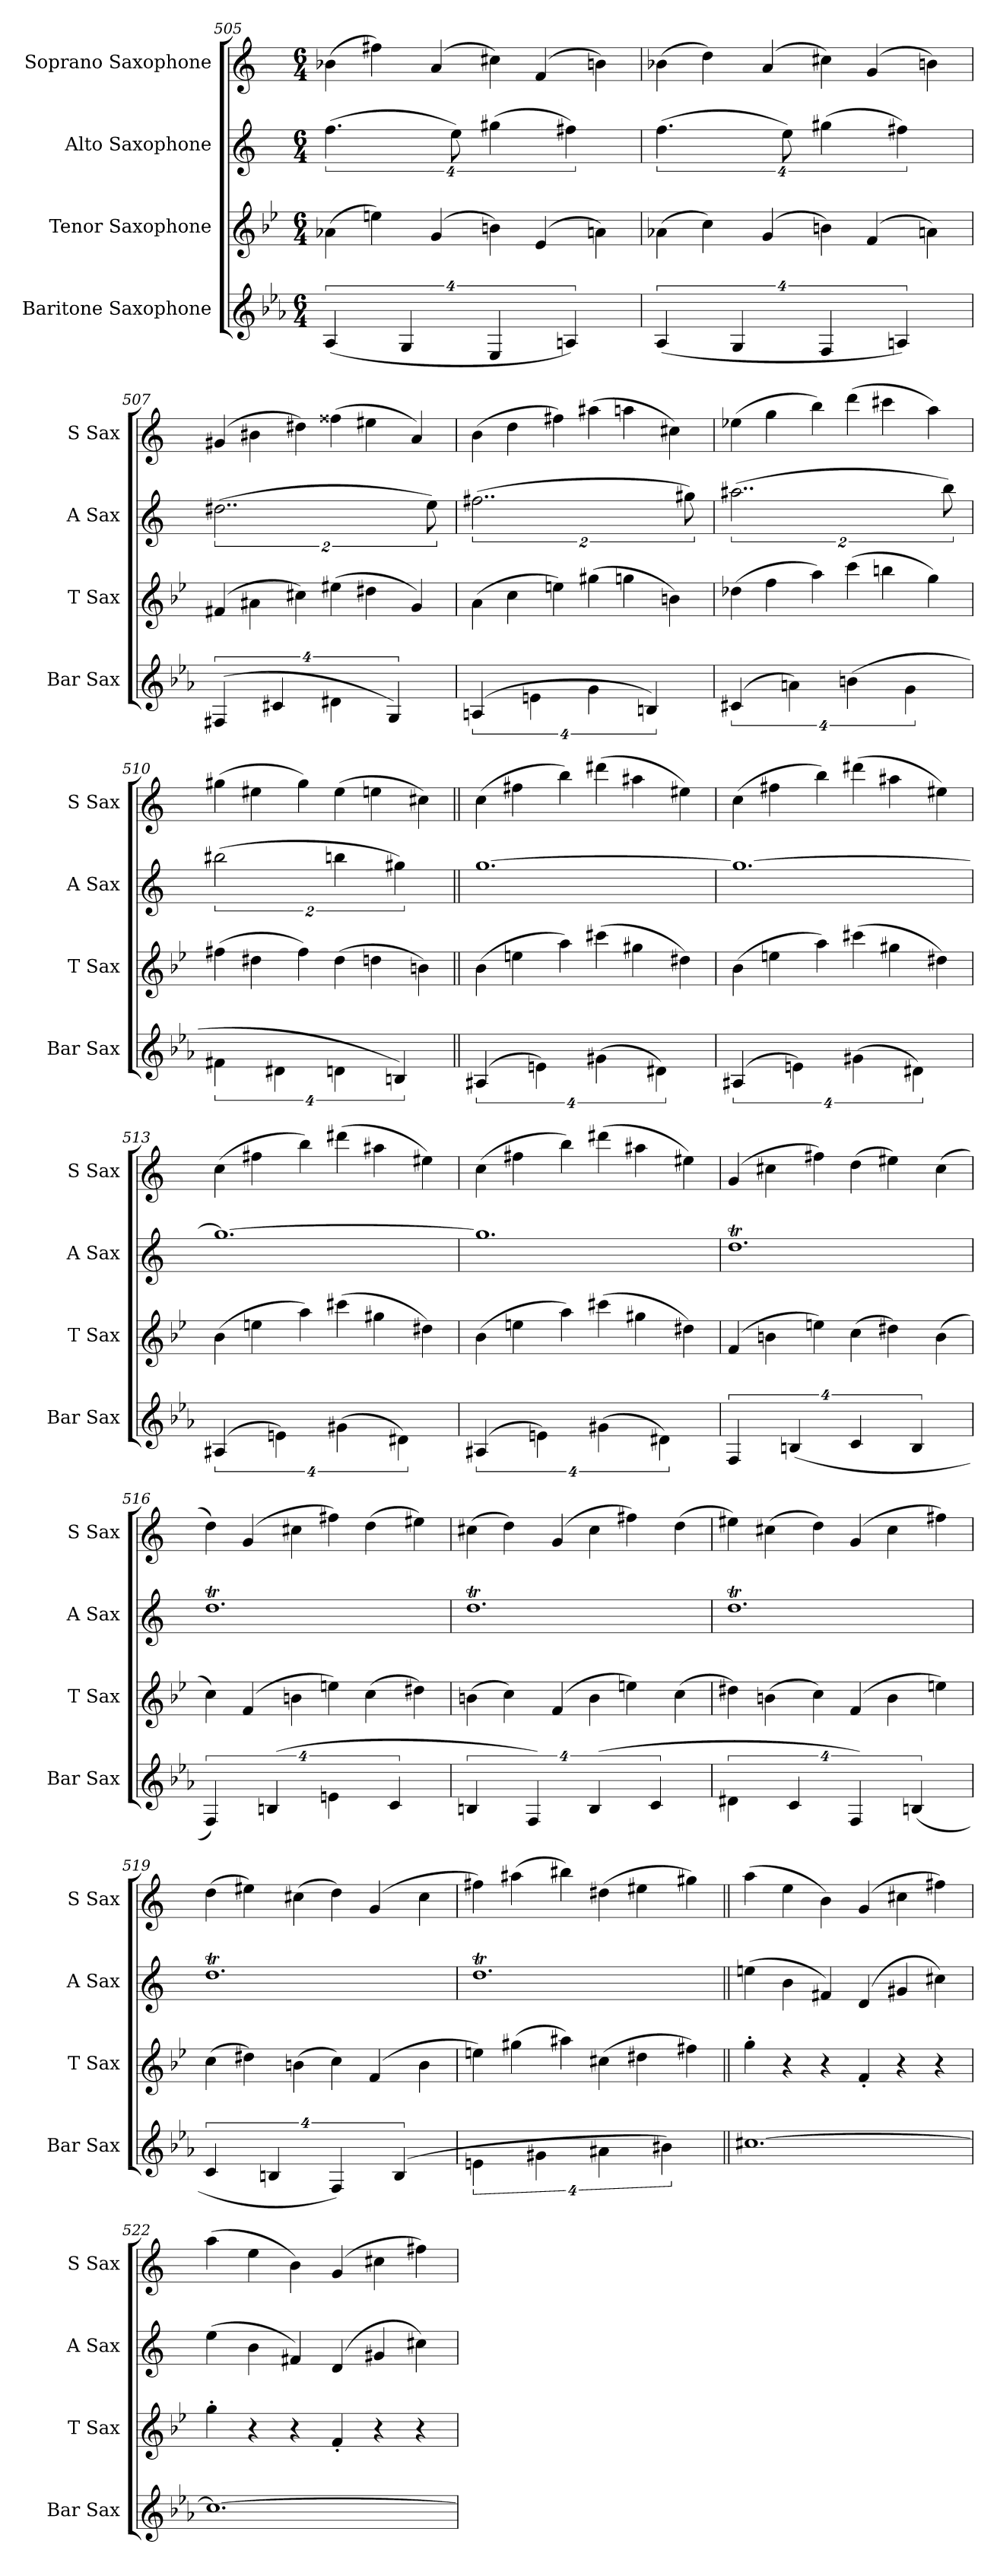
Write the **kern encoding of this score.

**kern	**kern	**kern	**kern
*part4	*part3	*part2	*part1
*staff4	*staff3	*staff2	*staff1
*I"Baritone Saxophone	*I"Tenor Saxophone	*I"Alto Saxophone	*I"Soprano Saxophone
*I'Bar Sax	*I'T Sax	*I'A Sax	*I'S Sax
*clefG2	*clefG2	*clefG2	*clefG2
*ITrd12c21	*ITrd8c14	*ITrd5c9	*ITrd1c2
*k[b-e-a-]	*k[b-e-]	*k[b-e-a-]	*k[b-e-]
*M6/4	*M6/4	*M6/4	*M6/4
=505	=505	=505	=505
(8%3AA-/	(4A-X\	(8%3.a-\	(4a-X\
.	4en\)	.	4een\)
8%3GG/	.	.	.
.	(4G/	.	(4g/
.	.	16%3g\)	.
8%3EE-/	4Bn\)	(8%3bn\	4bn\)
.	(4E-/	.	(4e-/
8%3AAn/)	.	8%3an\)	.
.	4An\)	.	4an\)
=506	=506	=506	=506
(8%3AA-/	(4A-X\	(8%3.a-\	(4a-X\
.	4c\)	.	4cc\)
8%3GG/	.	.	.
.	(4G/	.	(4g/
.	.	16%3g\)	.
8%3FF/	4Bn\)	(8%3bn\	4bn\)
.	(4F/	.	(4f/
8%3AAn/)	.	8%3an\)	.
.	4An\)	.	4an\)
=507	=507	=507	=507
(8%3FF#X/	(4F#X/	(4%3..f#X	(4f#X/
.	4A#X\	.	4a#X\
8%3C#X/	.	.	.
.	4c#X\)	.	4cc#X\)
8%3D#X\	(4e#X\	.	(4ee#X\
.	4d#X\	.	4dd#X\
8%3GG/)	.	.	.
.	4G/)	.	4g/)
.	.	16%3g\)	.
!!LO:LB:g=z
=508	=508	=508	=508
(8%3AAn/	(4A\	(4%3..an	(4a\
.	4c\	.	4cc\
8%3En\	.	.	.
.	4en\)	.	4een\)
8%3G\	(4g#X\	.	(4gg#X\
.	4gn\	.	4ggn\
8%3BBn/)	.	.	.
.	4Bn\)	.	4bn\)
.	.	16%3bn\)	.
=509	=509	=509	=509
(8%3C#X/	(4d-X\	(4%3..cc#X	(4dd-X\
.	4f\	.	4ff\
8%3An\)	.	.	.
.	4a\)	.	4aa\)
(8%3Bn\	(4cc\	.	(4ccc\
.	4bn\	.	4bbn\
8%3G\	.	.	.
.	4g\)	.	4gg\)
.	.	16%3dd\)	.
=510	=510	=510	=510
8%3F#X\	(4f#X\	(4%3dd#X	(4ff#X\
.	4d#X\	.	4dd#X\
8%3D#X\	.	.	.
.	4f#\)	.	4ff#\)
8%3Dn\	(4d#\	8%3ddn\	(4dd#\
.	4dn\	.	4ddn\
8%3BBn/)	.	8%3bn\)	.
.	4Bn\)	.	4bn\)
=511||	=511||	=511||	=511||
(8%3AA#X/	(4B-\	[1.b-	(4b-\
.	4en\	.	4een\
8%3En\)	.	.	.
.	4a\)	.	4aa\)
(8%3G#X\	(4cc#X\	.	(4ccc#X\
.	4g#X\	.	4gg#X\
8%3D#X\)	.	.	.
.	4d#X\)	.	4dd#X\)
!!LO:PB:g=z
=512	=512	=512	=512
(8%3AA#X/	(4B-\	1.b-_	(4b-\
.	4en\	.	4een\
8%3En\)	.	.	.
.	4a\)	.	4aa\)
(8%3G#X\	(4cc#X\	.	(4ccc#X\
.	4g#X\	.	4gg#X\
8%3D#X\)	.	.	.
.	4d#X\)	.	4dd#X\)
=513	=513	=513	=513
(8%3AA#X/	(4B-\	1.b-_	(4b-\
.	4en\	.	4een\
8%3En\)	.	.	.
.	4a\)	.	4aa\)
(8%3G#X\	(4cc#X\	.	(4ccc#X\
.	4g#X\	.	4gg#X\
8%3D#X\)	.	.	.
.	4d#X\)	.	4dd#X\)
=514	=514	=514	=514
(8%3AA#X/	(4B-\	1.b-]	(4b-\
.	4en\	.	4een\
8%3En\)	.	.	.
.	4a\)	.	4aa\)
(8%3G#X\	(4cc#X\	.	(4ccc#X\
.	4g#X\	.	4gg#X\
8%3D#X\)	.	.	.
.	4d#X\)	.	4dd#X\)
=515	=515	=515	=515
8%3FF/	(4F/	1.fT	(4f/
.	4Bn\	.	4bn\
(8%3BBn/	.	.	.
.	4en\)	.	4een\)
8%3C/	(4c\	.	(4cc\
.	4d#X\)	.	4dd#X\)
8%3BB/	.	.	.
.	(4B\	.	(4b\
!!LO:LB:g=z
=516	=516	=516	=516
8%3FF/)	4c\)	1.fT	4cc\)
.	(4F/	.	(4f/
(8%3BBn/	.	.	.
.	4Bn\	.	4bn\
8%3En\	4en\)	.	4een\)
.	(4c\	.	(4cc\
8%3C/	.	.	.
.	4d#X\)	.	4dd#X\)
=517	=517	=517	=517
8%3BBn/	(4Bn\	1.fT	(4bn\
.	4c\)	.	4cc\)
8%3FF/)	.	.	.
.	(4F/	.	(4f/
(8%3BB/	4B\	.	4b\
.	4en\)	.	4een\)
8%3C/	.	.	.
.	(4c\	.	(4cc\
=518	=518	=518	=518
8%3D#X\	4d#X\)	1.fT	4dd#X\)
.	(4Bn\	.	(4bn\
8%3C/	.	.	.
.	4c\)	.	4cc\)
8%3FF/)	(4F/	.	(4f/
.	4B\	.	4b\
(8%3BBn/	.	.	.
.	4en\)	.	4een\)
=519	=519	=519	=519
8%3C/	(4c\	1.fT	(4cc\
.	4d#X\)	.	4dd#X\)
8%3BBn/	.	.	.
.	(4Bn\	.	(4bn\
8%3FF/)	4c\)	.	4cc\)
.	(4F/	.	(4f/
(>8%3BB/	.	.	.
.	4B\	.	4b\
=520	=520	=520	=520
8%3En\	4en\)	1.fT	4een\)
.	(4g#X\	.	(4gg#X\
8%3G#X\	.	.	.
.	4a#X\)	.	4aa#X\)
8%3A#X\	(4c#X\	.	(4cc#X\
.	4d#X\	.	4dd#X\
8%3B#X\)	.	.	.
.	4f#X\)	.	4ff#X\)
!!LO:LB:g=z
=521||	=521||	=521||	=521||
[1.c#X	4g'\	(4gn\	(4gg\
.	4r	4d\	4dd\
.	4r	4An/)	4a\)
.	4F'/	(4F/	(4f/
.	4r	4Bn/	4bn\
.	4r	4en\)	4een\)
=522	=522	=522	=522
1.c#_	4g'\	(4g\	(4gg\
.	4r	4d\	4dd\
.	4r	4An/)	4a\)
.	4F'/	(4F/	(4f/
.	4r	4Bn/	4bn\
.	4r	4en\)	4een\)
=	=	=	=
*-	*-	*-	*-
